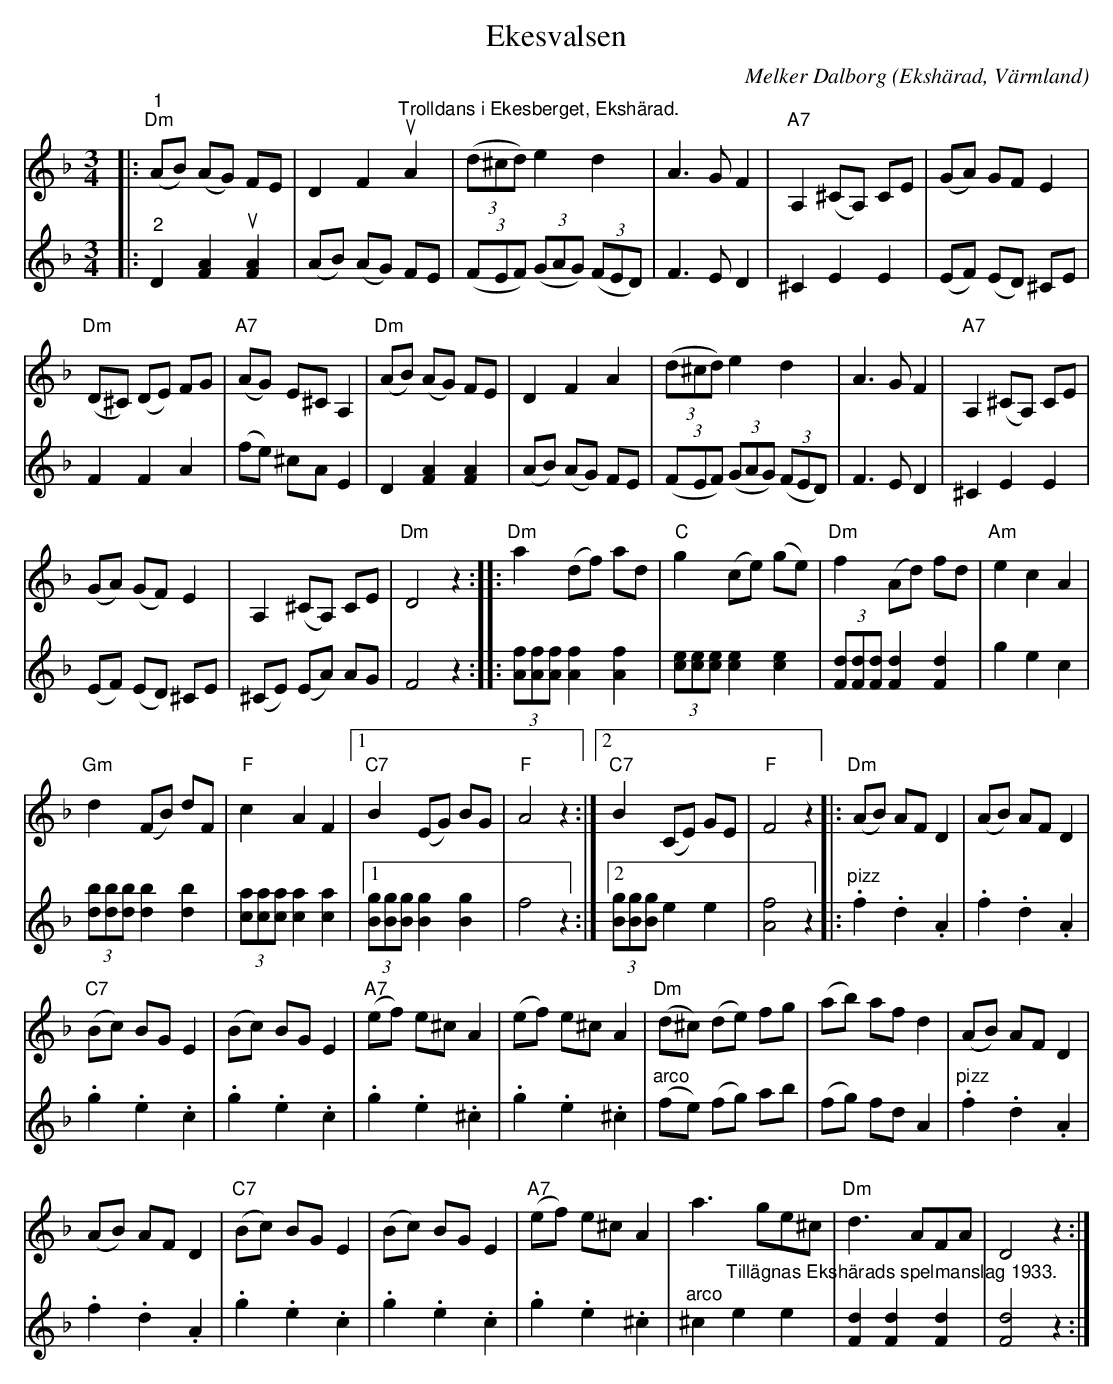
X:1
T:Ekesvalsen
C:Melker Dalborg
O:Ekshärad, Värmland
L:1/8
M:3/4
K:Dm
V:1
|:"^1" "Dm"(AB) (AG) FE |D2 F2u "^Trolldans i Ekesberget, Ekshärad." A2 | (3(d^cd) e2 d2 | A3 G F2 | "A7" A,2 (^CA,) CE | (GA) GF E2 |
"Dm" (D^C) (DE) FG |"A7" (AG) E^C A,2 |"Dm" (AB) (AG) FE | D2 F2 A2 | (3(d^cd) e2 d2 | A3 G F2 | "A7" A,2 (^CA,) CE |
(GA) (GF) E2 | A,2 (^CA,) CE | "Dm" D4 z2 :: "Dm" a2 (df) ad | "C" g2 (ce) (ge) |"Dm" f2 (Ad) fd |"Am" e2 c2 A2 |
"Gm" d2 (FB) dF | "F" c2 A2 F2 |1 "C7" B2 (EG) BG |"F" A4 z2 :|2 "C7" B2 (CE) GE | "F" F4 z2 |: "Dm" (AB) AF D2 | (AB) AF D2 |
"C7" (Bc) BG E2 | (Bc) BG E2 | "A7" (ef) e^c A2 | (ef) e^c A2 | "Dm" (d^c) (de) fg | (ab) af d2 | (AB) AF D2 |
(AB) AF D2 | "C7" (Bc) BG E2 | (Bc) BG E2 | "A7" (ef) e^c A2 | a3 ge^c |"Dm" d3 AFA | D4 z2 :|
V:2
|:"^2" D2 [FA]2u [FA]2 | (AB) (AG) FE | (3(FEF) (3(GAG) (3(FED) | F3 E D2 | ^C2 E2 E2 |
(EF) (ED) ^CE | F2 F2 A2 | (fe) ^cA E2 | D2 [FA]2 [FA]2 | (AB) (AG) FE |
(3(FEF) (3(GAG) (3(FED) | F3 E D2 | ^C2 E2 E2 | (EF) (ED) ^CE | (^CE) (EA) AG | F4 z2 ::
(3[Af][Af][Af] [Af]2 [Af]2 | (3[ce][ce][ce] [ce]2 [ce]2 | (3[Fd][Fd][Fd] [Fd]2 [Fd]2 |
g2 e2 c2 | (3[db][db][db] [db]2 [db]2 | (3[ca][ca][ca] [ca]2 [ca]2 |1 (3[Bg][Bg][Bg] [Bg]2 [Bg]2 | f4 z2 :|2 (3[Bg][Bg][Bg] e2 e2 | [Af]4 z2 |:
"^pizz" .f2 .d2 .A2 | .f2 .d2 .A2 | .g2 .e2 .c2 | .g2 .e2 .c2 | .g2 .e2 .^c2 |  .g2 .e2 .^c2 |
"^arco" (fe) (fg) ab | (fg) fd A2 | "^pizz" .f2 .d2 .A2 | .f2 .d2 .A2 | .g2 .e2 .c2 | .g2 .e2 .c2 | .g2 .e2 .^c2 | "^arco"^c2  "^Tillägnas Ekshärads spelmanslag 1933." e2 e2 | [Fd]2 [Fd]2 [Fd]2 | [Fd]4 z2 :|
